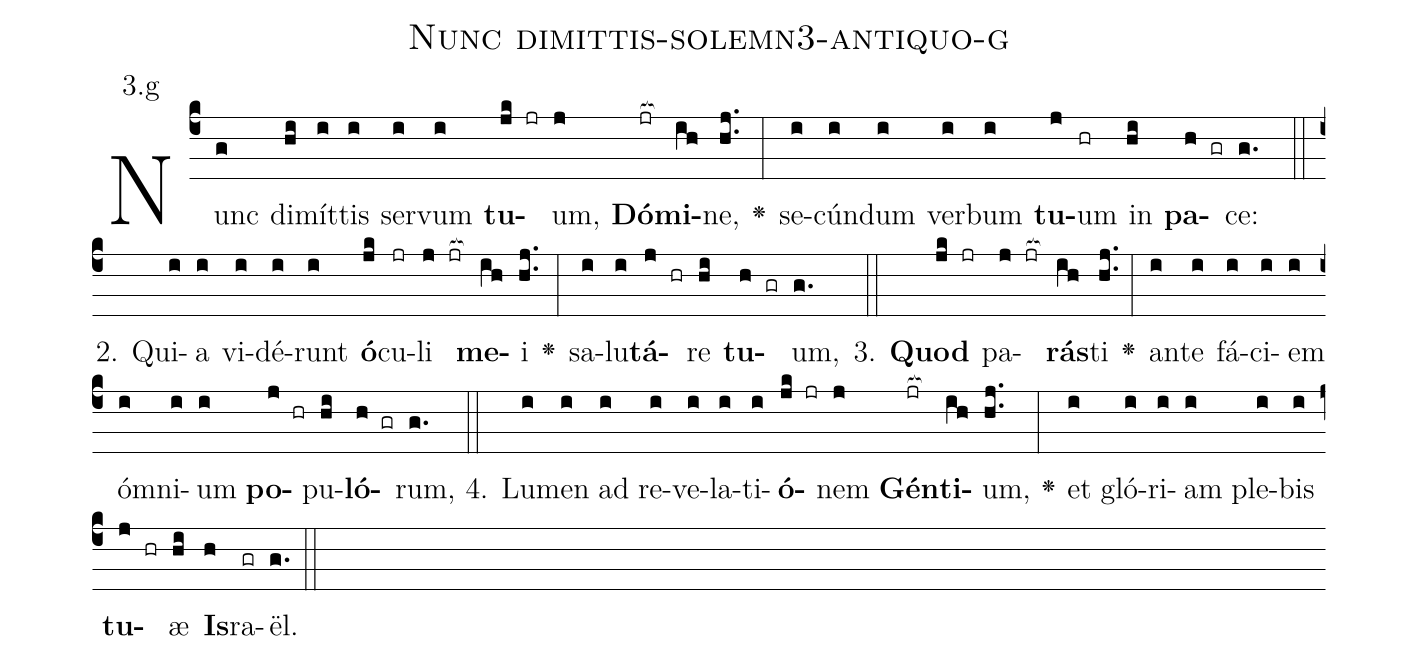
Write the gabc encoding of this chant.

name: Nunc dimittis-solemn3-antiquo-g;
annotation: 3.g;
%%
(c4)Nunc(g) di(hi)mít(i)tis(i) ser(i)vum(i) <b>tu</b>(jk jr)um,(j) <b>Dó</b>(jr[ocb:1{])<b>mi</b>(ih[ocb:0}])ne,(hj..) <v>\greheightstar</v>(:) se(i)cún(i)dum(i) ver(i)bum(i) <b>tu</b>(j)um(hr) in(hi) <b>pa</b>(h gr)ce:(g.) (::)
2. Qui(i)a(i) vi(i)dé(i)runt(i) <b>ó</b>(jk)cu(jr)li(j jr[ocb:1{]) <b>me</b>(ih[ocb:0}])i(hj..) <v>\greheightstar</v>(:) sa(i)lu(i)<b>tá</b>(j hr)re(hi) <b>tu</b>(h gr)um,(g.) (::)
3. <b>Quod</b>(jk jr) pa(j jr[ocb:1{])<b>rás</b>(ih[ocb:0}])ti(hj..) <v>\greheightstar</v>(:) an(i)te(i) fá(i)ci(i)em(i) óm(i)ni(i)um(i) <b>po</b>(j hr)pu(hi)<b>ló</b>(h gr)rum,(g.) (::)
4. Lu(i)men(i) ad(i) re(i)ve(i)la(i)ti(i)<b>ó</b>(jk jr)nem(j) <b>Gén</b>(jr[ocb:1{])<b>ti</b>(ih[ocb:0}])um,(hj..) <v>\greheightstar</v>(:) et(i) gló(i)ri(i)am(i) ple(i)bis(i) <b>tu</b>(j hr)æ(hi) <b>Is</b>(h)ra(gr)ël.(g.) (::)
